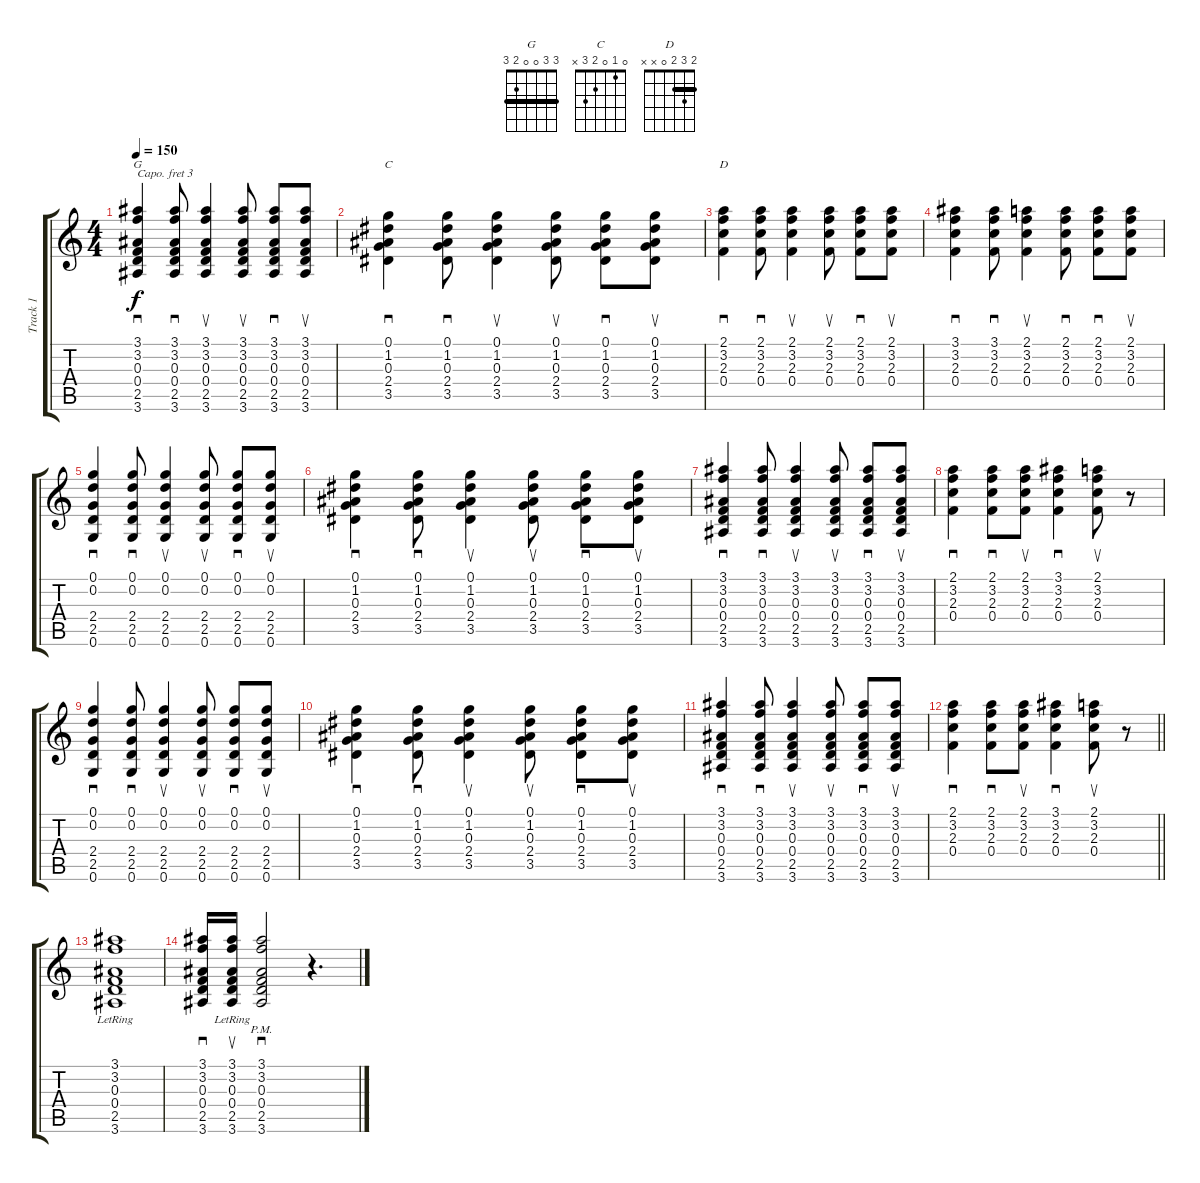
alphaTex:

\track ("Track 1" "Track 1") {instrument acousticguitarsteel}
\staff {score tabs}
\capo 3
\tuning (E4 B3 G3 D3 A2 E2) {hide}
\chord ("G" 3 3 0 0 2 3) {barre 3}
\chord ("C" 0 1 0 2 3 x)
\chord ("D" 2 3 2 0 x x) {barre 2}
\ts (4 4)
\tempo 150
\clef g2
\ks c
(3.1 3.2 0.3 0.4 2.5 3.6).4{sd ch "G" dy f} (3.1 3.2 0.3 0.4 2.5 3.6).8{sd} (3.1 3.2 0.3 0.4 2.5 3.6).4{su} (3.1 3.2 0.3 0.4 2.5 3.6).8{su} (3.1 3.2 0.3 0.4 2.5 3.6).8{sd} (3.1 3.2 0.3 0.4 2.5 3.6).8{su} |
(0.1 1.2 0.3 2.4 3.5).4{sd ch "C"} (0.1 1.2 0.3 2.4 3.5).8{sd} (0.1 1.2 0.3 2.4 3.5).4{su} (0.1 1.2 0.3 2.4 3.5).8{su} (0.1 1.2 0.3 2.4 3.5).8{sd} (0.1 1.2 0.3 2.4 3.5).8{su} |
(2.1 3.2 2.3 0.4).4{sd ch "D"} (2.1 3.2 2.3 0.4).8{sd} (2.1 3.2 2.3 0.4).4{su} (2.1 3.2 2.3 0.4).8{su} (2.1 3.2 2.3 0.4).8{sd} (2.1 3.2 2.3 0.4).8{su} |
(3.1 3.2 2.3 0.4).4{sd} (3.1 3.2 2.3 0.4).8{sd} (2.1 3.2 2.3 0.4).4{su} (2.1 3.2 2.3 0.4).8{sd} (2.1 3.2 2.3 0.4).8{sd} (2.1 3.2 2.3 0.4).8{su} |
(0.1 0.2 2.4 2.5 0.6).4{sd} (0.1 0.2 2.4 2.5 0.6).8{sd} (0.1 0.2 2.4 2.5 0.6).4{su} (0.1 0.2 2.4 2.5 0.6).8{su} (0.1 0.2 2.4 2.5 0.6).8{sd} (0.1 0.2 2.4 2.5 0.6).8{su} |
(0.1 1.2 0.3 2.4 3.5).4{sd} (0.1 1.2 0.3 2.4 3.5).8{sd} (0.1 1.2 0.3 2.4 3.5).4{su} (0.1 1.2 0.3 2.4 3.5).8{su} (0.1 1.2 0.3 2.4 3.5).8{sd} (0.1 1.2 0.3 2.4 3.5).8{su} |
(3.1 3.2 0.3 0.4 2.5 3.6).4{sd} (3.1 3.2 0.3 0.4 2.5 3.6).8{sd} (3.1 3.2 0.3 0.4 2.5 3.6).4{su} (3.1 3.2 0.3 0.4 2.5 3.6).8{su} (3.1 3.2 0.3 0.4 2.5 3.6).8{sd} (3.1 3.2 0.3 0.4 2.5 3.6).8{su} |
(2.1 3.2 2.3 0.4).4{sd} (2.1 3.2 2.3 0.4).8{sd} (2.1 3.2 2.3 0.4).8{su} (3.1 3.2 2.3 0.4).4{sd} (2.1 3.2 2.3 0.4).8{su} r.8 |
(0.1 0.2 2.4 2.5 0.6).4{sd} (0.1 0.2 2.4 2.5 0.6).8{sd} (0.1 0.2 2.4 2.5 0.6).4{su} (0.1 0.2 2.4 2.5 0.6).8{su} (0.1 0.2 2.4 2.5 0.6).8{sd} (0.1 0.2 2.4 2.5 0.6).8{su} |
(0.1 1.2 0.3 2.4 3.5).4{sd} (0.1 1.2 0.3 2.4 3.5).8{sd} (0.1 1.2 0.3 2.4 3.5).4{su} (0.1 1.2 0.3 2.4 3.5).8{su} (0.1 1.2 0.3 2.4 3.5).8{sd} (0.1 1.2 0.3 2.4 3.5).8{su} |
(3.1 3.2 0.3 0.4 2.5 3.6).4{sd} (3.1 3.2 0.3 0.4 2.5 3.6).8{sd} (3.1 3.2 0.3 0.4 2.5 3.6).4{su} (3.1 3.2 0.3 0.4 2.5 3.6).8{su} (3.1 3.2 0.3 0.4 2.5 3.6).8{sd} (3.1 3.2 0.3 0.4 2.5 3.6).8{su} |
\barLineRight lightlight
(2.1 3.2 2.3 0.4).4{sd} (2.1 3.2 2.3 0.4).8{sd} (2.1 3.2 2.3 0.4).8{su} (3.1 3.2 2.3 0.4).4{sd} (2.1 3.2 2.3 0.4).8{su} r.8 |
(3.1{lr} 3.2{lr} 0.3{lr} 0.4{lr} 2.5{lr} 3.6{lr}).1 |
(3.1 3.2 0.3 0.4 2.5 3.6).16{sd} (3.1{lr} 3.2{lr} 0.3{lr} 0.4{lr} 2.5{lr} 3.6{lr}).16{su} (3.1{pm} 3.2{pm} 0.3{pm} 0.4{pm} 2.5{pm} 3.6{pm}).2{sd} r.4{d}
